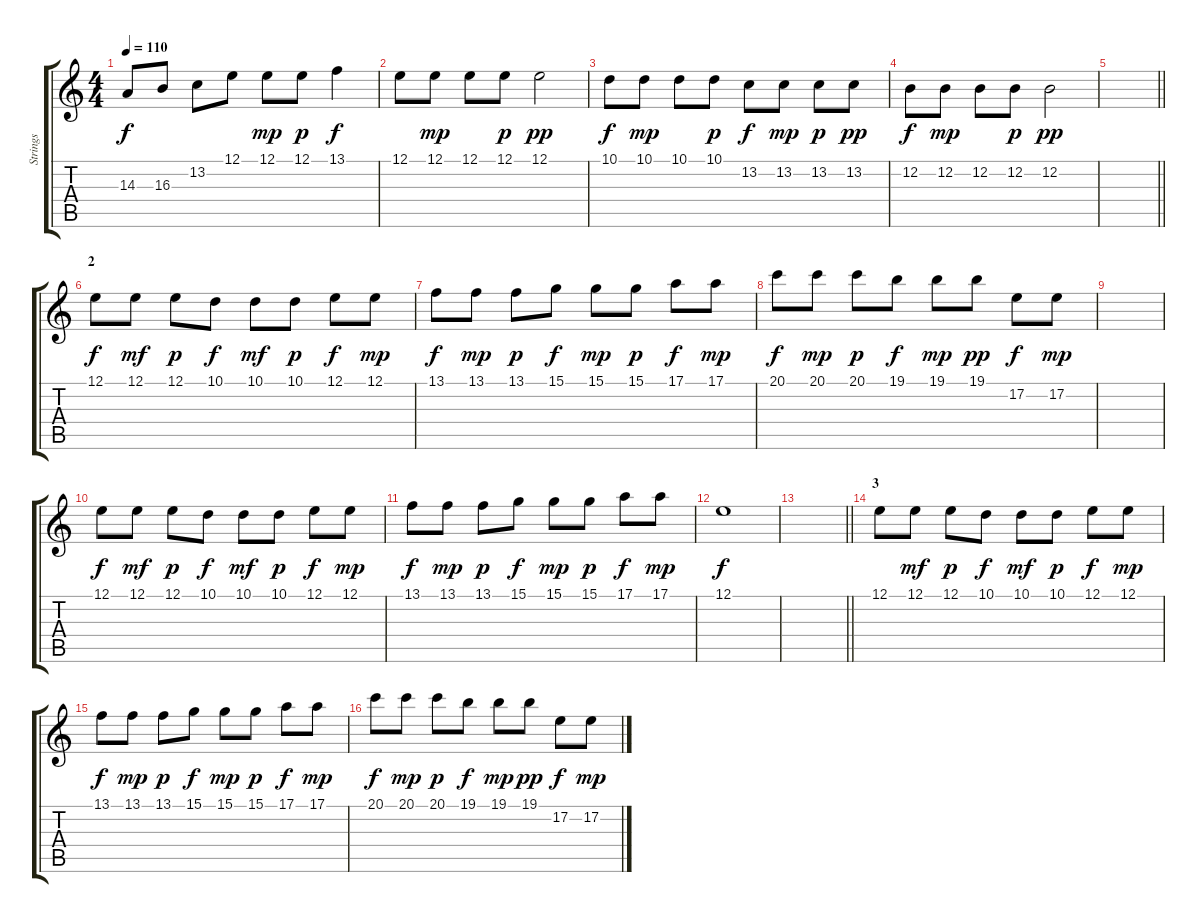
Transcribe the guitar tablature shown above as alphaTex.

\track ("Strings" "Strings") {instrument orchestralharp}
\staff {score tabs}
\tuning (E4 B3 G3 D3 A2 E2) {hide}
\ts (4 4)
\tempo 110
\clef g2
\ks c
14.3.8{dy f} 16.3.8 13.2.8 12.1.8 12.1.8{dy mp} 12.1.8{dy p} 13.1.4{dy f} |
12.1.8 12.1.8{dy mp} 12.1.8 12.1.8{dy p} 12.1.2{dy pp} |
10.1.8{dy f} 10.1.8{dy mp} 10.1.8 10.1.8{dy p} 13.2.8{dy f} 13.2.8{dy mp} 13.2.8{dy p} 13.2.8{dy pp} |
12.2.8{dy f} 12.2.8{dy mp} 12.2.8 12.2.8{dy p} 12.2.2{dy pp} |
\barLineRight lightlight
|
\section ("" "2")
12.1.8{dy f} 12.1.8{dy mf} 12.1.8{dy p} 10.1.8{dy f} 10.1.8{dy mf} 10.1.8{dy p} 12.1.8{dy f} 12.1.8{dy mp} |
13.1.8{dy f} 13.1.8{dy mp} 13.1.8{dy p} 15.1.8{dy f} 15.1.8{dy mp} 15.1.8{dy p} 17.1.8{dy f} 17.1.8{dy mp} |
20.1.8{dy f} 20.1.8{dy mp} 20.1.8{dy p} 19.1.8{dy f} 19.1.8{dy mp} 19.1.8{dy pp} 17.2.8{dy f} 17.2.8{dy mp} |
|
12.1.8{dy f} 12.1.8{dy mf} 12.1.8{dy p} 10.1.8{dy f} 10.1.8{dy mf} 10.1.8{dy p} 12.1.8{dy f} 12.1.8{dy mp} |
13.1.8{dy f} 13.1.8{dy mp} 13.1.8{dy p} 15.1.8{dy f} 15.1.8{dy mp} 15.1.8{dy p} 17.1.8{dy f} 17.1.8{dy mp} |
12.1.1{dy f} |
\barLineRight lightlight
|
\section ("" "3")
12.1.8 12.1.8{dy mf} 12.1.8{dy p} 10.1.8{dy f} 10.1.8{dy mf} 10.1.8{dy p} 12.1.8{dy f} 12.1.8{dy mp} |
13.1.8{dy f} 13.1.8{dy mp} 13.1.8{dy p} 15.1.8{dy f} 15.1.8{dy mp} 15.1.8{dy p} 17.1.8{dy f} 17.1.8{dy mp} |
20.1.8{dy f} 20.1.8{dy mp} 20.1.8{dy p} 19.1.8{dy f} 19.1.8{dy mp} 19.1.8{dy pp} 17.2.8{dy f} 17.2.8{dy mp}
